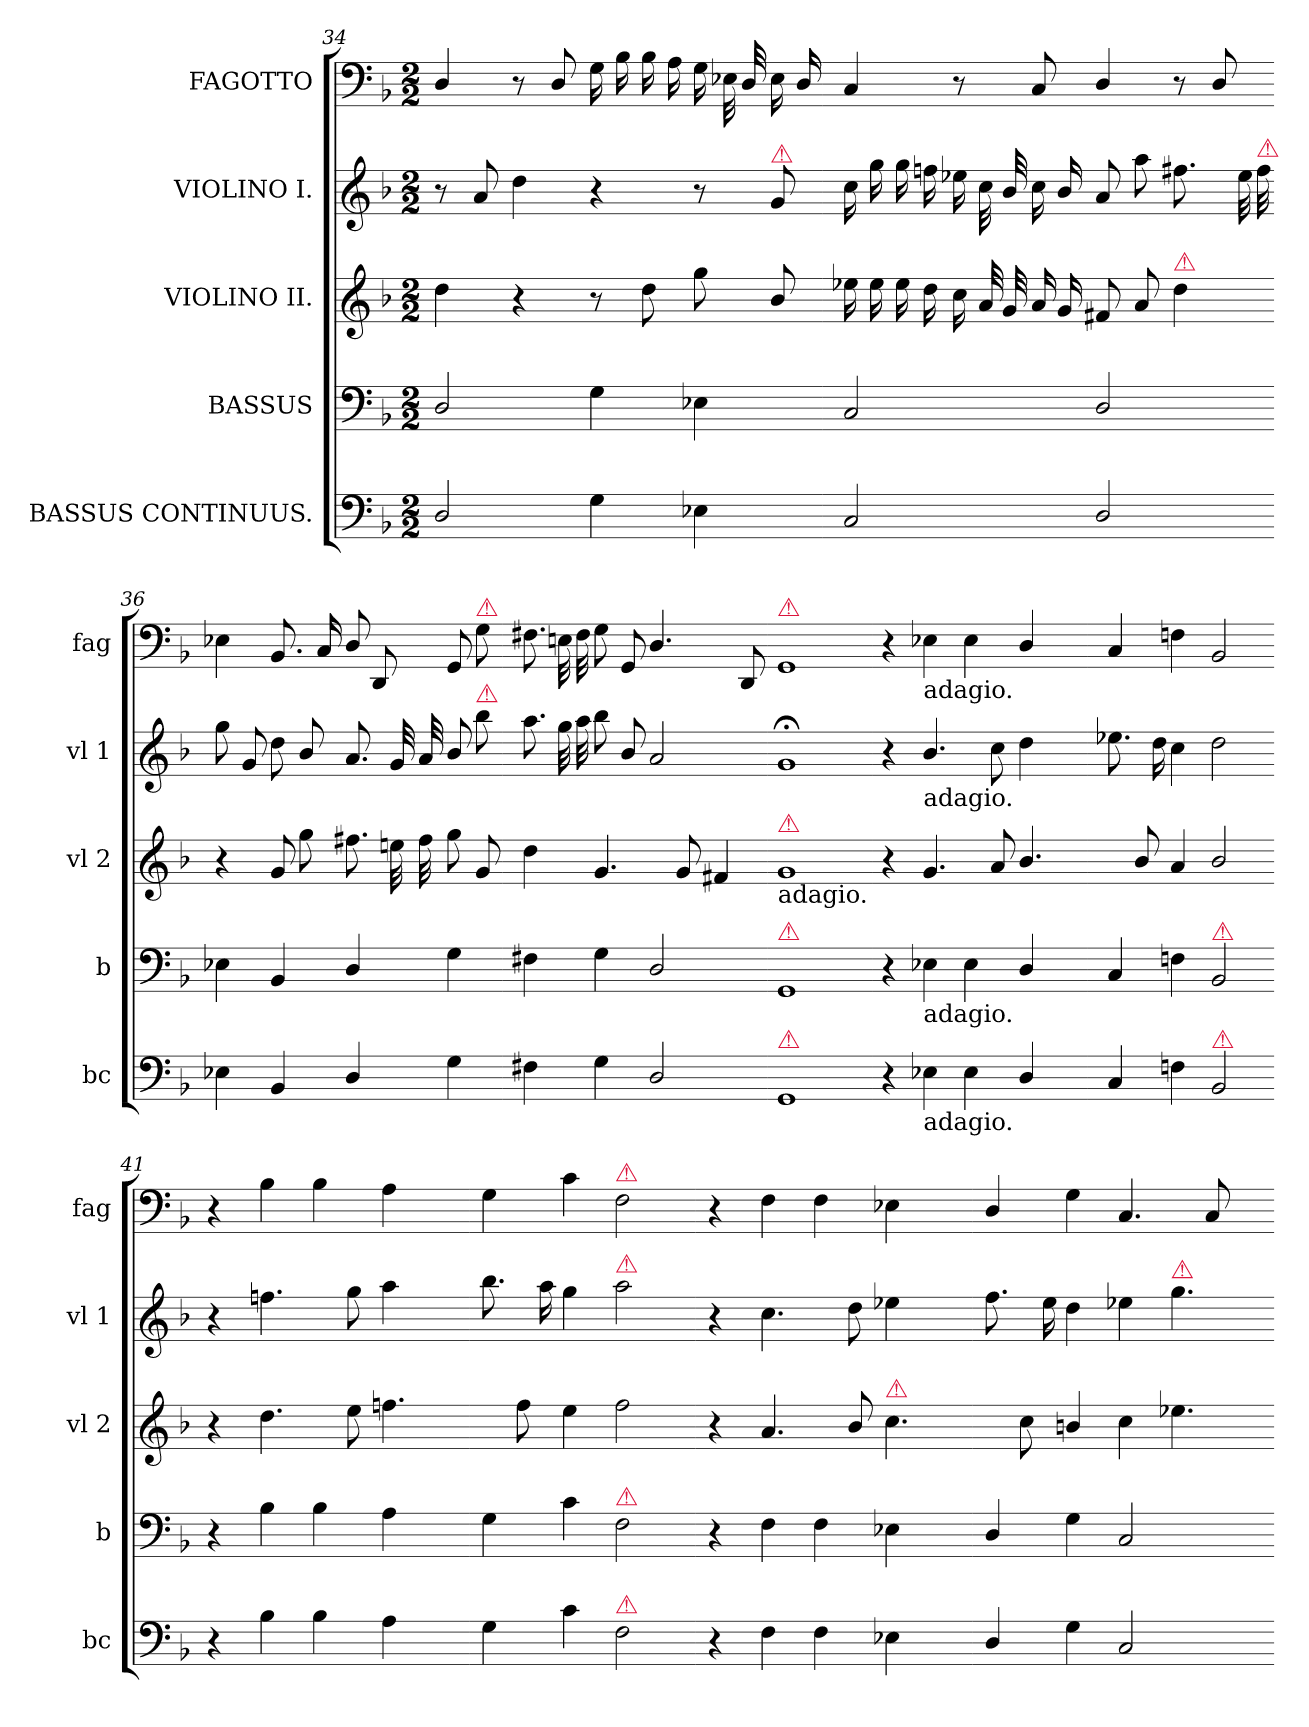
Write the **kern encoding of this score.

**kern	**kern	**kern	**kern	**kern
*part5	*part4	*part3	*part2	*part1
*staff5	*staff4	*staff3	*staff2	*staff1
*I"BASSUS CONTINUUS.	*I"BASSUS	*I"VIOLINO II.	*I"VIOLINO I.	*I"FAGOTTO
*I'bc	*I'b	*I'vl 2	*I'vl 1	*I'fag
*clefF4	*clefF4	*clefG2	*clefG2	*clefF4
*k[b-]	*k[b-]	*k[b-]	*k[b-]	*k[b-]
*M2/2	*M2/2	*M2/2	*M2/2	*M2/2
=34	=34	=34	=34	=34
2D/	2D/	4dd\	8r	4D/
.	.	.	8a/	.
.	.	4r	4dd\	8r
.	.	.	.	8D/
4G\	4G\	8r	4r	16G\
.	.	.	.	16B-\
.	.	8dd\	.	16B-\
.	.	.	.	16A\
4E-X\	4E-X\	8gg\	8r	16G\
.	.	.	.	32E-X\
.	.	.	.	32D/
!	!	!	!LO:TX:a:color=crimson:t=⚠	!
.	.	8b-/	8g/	16E-\
.	.	.	.	16D/
=35-	=35-	=35-	=35-	=35-
2C/	2C/	16ee-X\	16cc\	4C/
.	.	16ee-\	16gg\	.
.	.	16ee-\	16gg\	.
.	.	16dd\	16ffn\	.
.	.	16cc\	16ee-X\	8r
.	.	32a/	32cc\	.
.	.	32g/	32b-/	.
.	.	16a/	16cc\	8C/
.	.	16g/	16b-/	.
2D/	2D/	8f#X/	8a/	4D/
.	.	8a/	8aa\	.
!	!	!LO:TX:a:color=crimson:t=⚠	!	!
.	.	4dd\	8.ff#X\	8r
.	.	.	.	8D/
.	.	.	32ee-\	.
!	!	!	!LO:TX:a:color=crimson:t=⚠	!
.	.	.	32ff#\	.
=36-	=36-	=36-	=36-	=36-
4E-X\	4E-X\	4r	8gg\	4E-X\
.	.	.	8g/	.
4BB-/	4BB-/	8g/	8dd\	8.BB-/
.	.	8gg\	8b-/	.
.	.	.	.	16C/
4D/	4D/	8.ff#X\	8.a/	8D/
.	.	.	.	8DD/
.	.	32een\	32g/	.
.	.	32ff#\	32a/	.
4G\	4G\	8gg\	8b-/	8GG/
!	!	!	!	!LO:TX:a:color=crimson:t=⚠
!	!	!	!LO:TX:a:color=crimson:t=⚠	!
.	.	8g/	8bb-\	8G\
=37-	=37-	=37-	=37-	=37-
4F#X\	4F#X\	4dd\	8.aa\	8.F#X\
.	.	.	32gg\	32En\
.	.	.	32aa\	32F#\
4G\	4G\	4.g/	8bb-\	8G\
.	.	.	8b-/	8GG/
2D/	2D/	.	2a/	4.D/
.	.	8g/	.	.
.	.	4f#X/	.	.
.	.	.	.	8DD/
=38-	=38-	=38-	=38-	=38-
!	!	!	!	!LO:TX:a:color=crimson:t=⚠
!	!	!LO:TX:b:t=adagio.	!	!
!	!	!LO:TX:a:color=crimson:t=⚠	!	!
!	!LO:TX:a:color=crimson:t=⚠	!	!	!
!LO:TX:a:color=crimson:t=⚠	!	!	!	!
1GG	1GG	1g	1g;<	1GG
=39-	=39-	=39-	=39-	=39-
4r	4r	4r	4r	4r
!	!	!	!	!LO:TX:b:t=adagio.
!	!	!	!LO:TX:b:t=adagio.	!
!	!LO:TX:b:t=adagio.	!	!	!
!LO:TX:b:t=adagio.	!	!	!	!
4E-X\	4E-X\	4.g/	4.b-/	4E-X\
4E-\	4E-\	.	.	4E-\
.	.	8a/	8cc\	.
4D/	4D/	4.b-/	4dd\	4D/
8ryy	8ryy	.	8ryy	8ryy
=40-	=40-	=40-	=40-	=40-
4C/	4C/	8ryy	8.ee-X\	4C/
.	.	8b-/	.	.
.	.	.	16dd\	.
4Fn\	4Fn\	4a/	4cc\	4Fn\
!	!LO:TX:a:color=crimson:t=⚠	!	!	!
!LO:TX:a:color=crimson:t=⚠	!	!	!	!
2BB-/	2BB-/	2b-/	2dd\	2BB-/
=41-	=41-	=41-	=41-	=41-
4r	4r	4r	4r	4r
4B-\	4B-\	4.dd\	4.ffn\	4B-\
4B-\	4B-\	.	.	4B-\
.	.	8ee\	8gg\	.
4A\	4A\	4.ffn\	4aa\	4A\
8ryy	8ryy	.	8ryy	8ryy
=42-	=42-	=42-	=42-	=42-
4G\	4G\	8ryy	8.bb-\	4G\
.	.	8ff\	.	.
.	.	.	16aa\	.
4c\	4c\	4ee\	4gg\	4c\
!	!	!	!	!LO:TX:a:color=crimson:t=⚠
!	!	!	!LO:TX:a:color=crimson:t=⚠	!
!	!LO:TX:a:color=crimson:t=⚠	!	!	!
!LO:TX:a:color=crimson:t=⚠	!	!	!	!
2F\	2F\	2ff\	2aa\	2F\
=43-	=43-	=43-	=43-	=43-
4r	4r	4r	4r	4r
4F\	4F\	4.a/	4.cc\	4F\
4F\	4F\	.	.	4F\
.	.	8b-/	8dd\	.
!	!	!LO:TX:a:color=crimson:t=⚠	!	!
4E-X\	4E-X\	4.cc\	4ee-X\	4E-X\
8ryy	8ryy	.	8ryy	8ryy
=44-	=44-	=44-	=44-	=44-
4D/	4D/	8ryy	8.ff\	4D/
.	.	8cc\	.	.
.	.	.	16ee-\	.
4G\	4G\	4bn/	4dd\	4G\
2C/	2C/	4cc\	4ee-X\	4.C/
!	!	!	!LO:TX:a:color=crimson:t=⚠	!
.	.	4.ee-X\	4.gg\	.
.	.	.	.	8C/
8ryy	8ryy	.	.	8ryy
=-	=-	=-	=-	=-
*-	*-	*-	*-	*-
